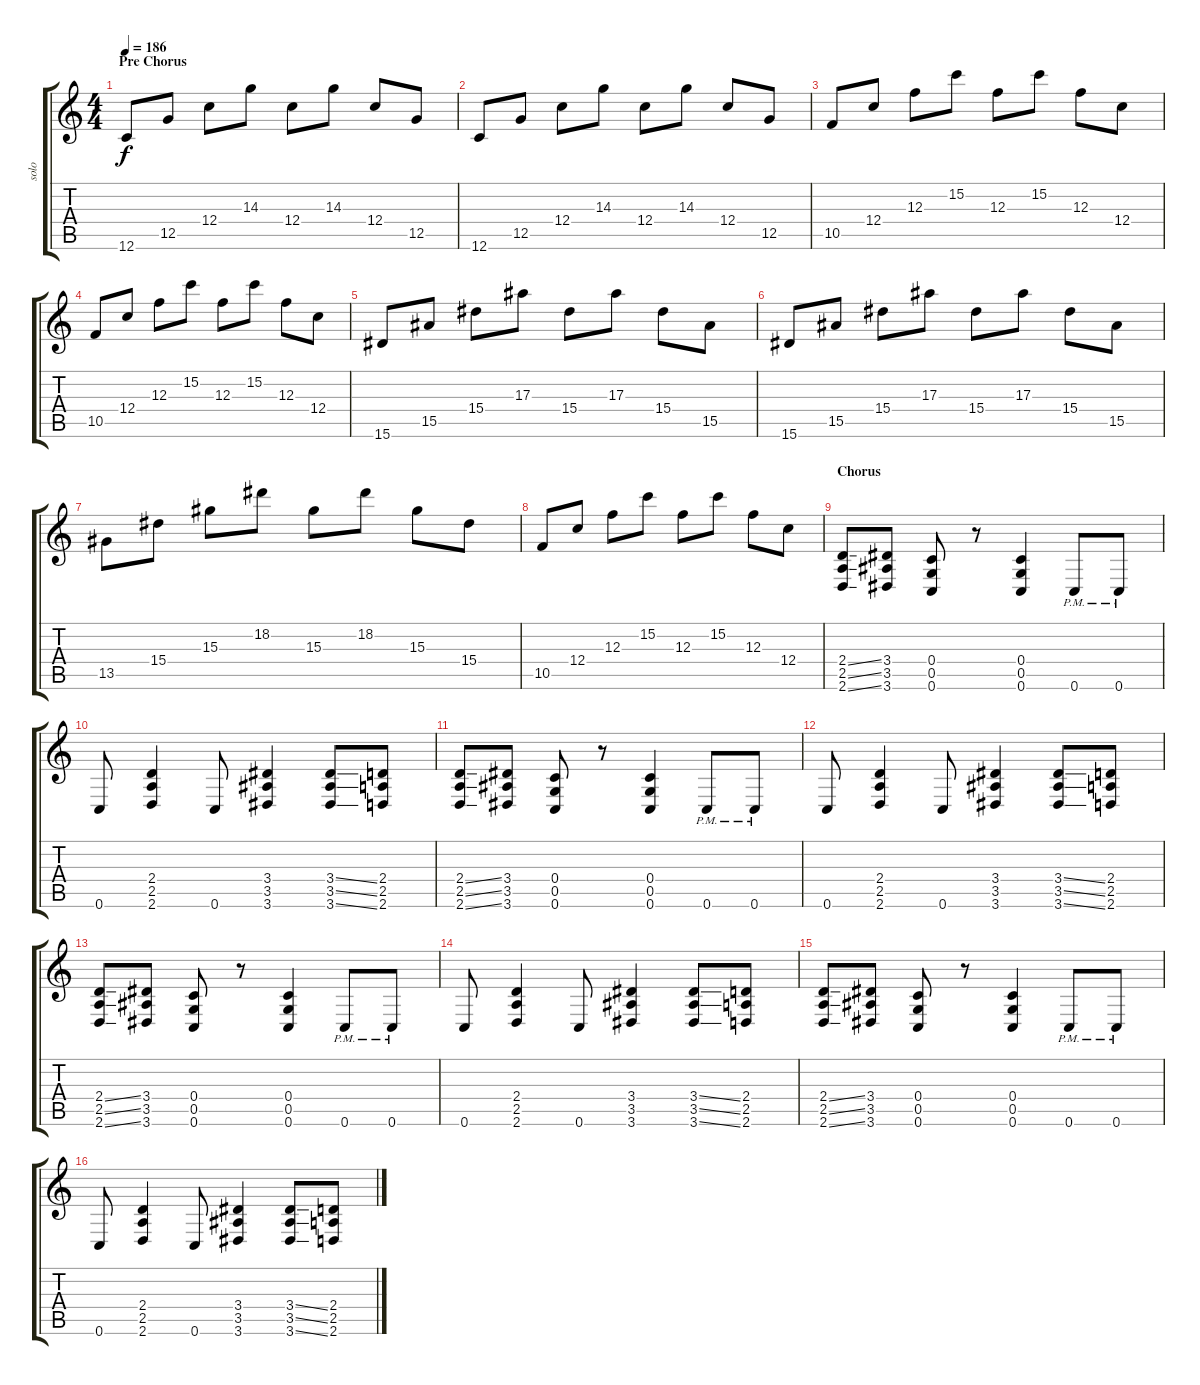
\track ("solo" "solo") {instrument distortionguitar}
\staff {score tabs}
\tuning (D4 A3 F3 C3 G2 C2) {hide}
\ts (4 4)
\section ("" "Pre Chorus")
\tempo 186
\clef g2
\ks c
12.6.8{dy f volume 14 instrument acousticguitarnylon} 12.5.8 12.4.8 14.3.8 12.4.8 14.3.8 12.4.8 12.5.8 |
12.6.8 12.5.8 12.4.8 14.3.8 12.4.8 14.3.8 12.4.8 12.5.8 |
10.5.8 12.4.8 12.3.8 15.2.8 12.3.8 15.2.8 12.3.8 12.4.8 |
10.5.8 12.4.8 12.3.8 15.2.8 12.3.8 15.2.8 12.3.8 12.4.8 |
15.6.8 15.5.8 15.4.8 17.3.8 15.4.8 17.3.8 15.4.8 15.5.8 |
15.6.8 15.5.8 15.4.8 17.3.8 15.4.8 17.3.8 15.4.8 15.5.8 |
13.5.8 15.4.8 15.3.8 18.2.8 15.3.8 18.2.8 15.3.8 15.4.8 |
10.5.8 12.4.8 12.3.8 15.2.8 12.3.8 15.2.8 12.3.8 12.4.8 |
\section ("" "Chorus")
(2.4{ss} 2.5{ss} 2.6{ss}).8{volume 16 instrument distortionguitar} (3.4 3.5 3.6).8 (0.4 0.5 0.6).8 r.8 (0.4 0.5 0.6).4 0.6{pm}.8 0.6{pm}.8 |
0.6.8 (2.4 2.5 2.6).4 0.6.8 (3.4 3.5 3.6).4 (3.4{ss} 3.5{ss} 3.6{ss}).8 (2.4 2.5 2.6).8 |
(2.4{ss} 2.5{ss} 2.6{ss}).8 (3.4 3.5 3.6).8 (0.4 0.5 0.6).8 r.8 (0.4 0.5 0.6).4 0.6{pm}.8 0.6{pm}.8 |
0.6.8 (2.4 2.5 2.6).4 0.6.8 (3.4 3.5 3.6).4 (3.4{ss} 3.5{ss} 3.6{ss}).8 (2.4 2.5 2.6).8 |
(2.4{ss} 2.5{ss} 2.6{ss}).8 (3.4 3.5 3.6).8 (0.4 0.5 0.6).8 r.8 (0.4 0.5 0.6).4 0.6{pm}.8 0.6{pm}.8 |
0.6.8 (2.4 2.5 2.6).4 0.6.8 (3.4 3.5 3.6).4 (3.4{ss} 3.5{ss} 3.6{ss}).8 (2.4 2.5 2.6).8 |
(2.4{ss} 2.5{ss} 2.6{ss}).8 (3.4 3.5 3.6).8 (0.4 0.5 0.6).8 r.8 (0.4 0.5 0.6).4 0.6{pm}.8 0.6{pm}.8 |
0.6.8 (2.4 2.5 2.6).4 0.6.8 (3.4 3.5 3.6).4 (3.4{ss} 3.5{ss} 3.6{ss}).8 (2.4 2.5 2.6).8
